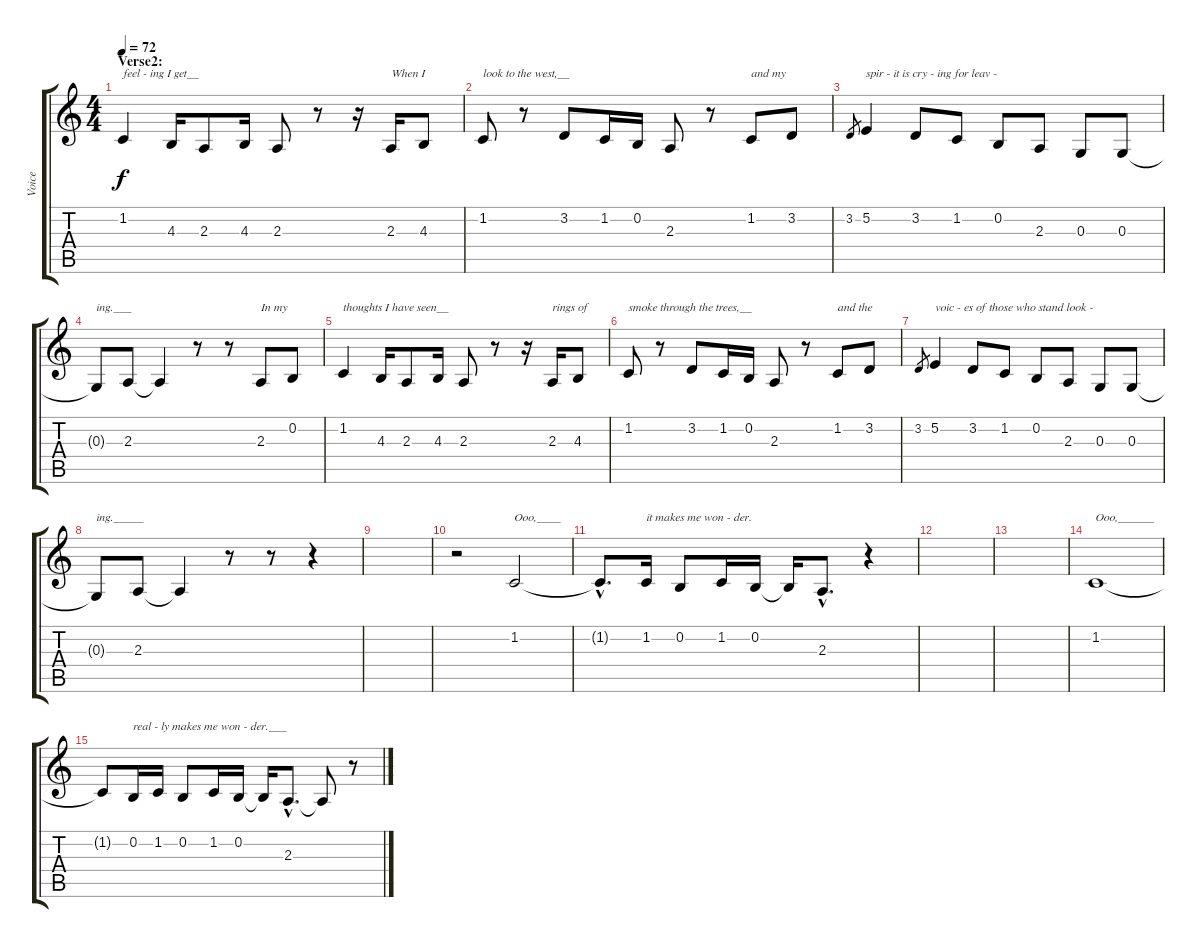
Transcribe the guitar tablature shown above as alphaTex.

\track ("Voice" "Voice") {instrument baritonesax}
\staff {score tabs}
\tuning (E4 B3 G3 D3 A2 E2) {hide}
\ts (4 4)
\section ("" "Verse2:")
\tempo 72
\clef g2
\ks c
1.2.4{txt "feel - ing I get__ " dy f} 4.3.16 2.3.8 4.3.16 2.3.8 r.8 r.16 2.3.16{txt "When I"} 4.3.8 |
1.2.8{txt "look to the west,__"} r.8 3.2.8 1.2.16 0.2.16 2.3.8 r.8 1.2.8{txt "and my"} 3.2.8 |
3.2.8{gr} 5.2.4{txt "spir - it is cry - ing for leav -"} 3.2.8 1.2.8 0.2.8 2.3.8 0.3.8 0.3.8 |
0.3{t}.8{txt "ing.___"} 2.3.8 2.3{t}.4 r.8 r.8 2.3.8{txt "In my"} 0.2.8 |
1.2.4{txt "thoughts I have seen__ "} 4.3.16 2.3.8 4.3.16 2.3.8 r.8 r.16 2.3.16{txt "rings of"} 4.3.8 |
1.2.8{txt "smoke through the trees,__"} r.8 3.2.8 1.2.16 0.2.16 2.3.8 r.8 1.2.8{txt "and the"} 3.2.8 |
3.2.8{gr} 5.2.4{txt "voic - es of those who stand look -"} 3.2.8 1.2.8 0.2.8 2.3.8 0.3.8 0.3.8 |
0.3{t}.8{txt "ing._____"} 2.3.8 2.3{t}.4 r.8 r.8 r.4 |
|
r.2 1.2.2{txt "Ooo,____"} |
1.2{hac t}.8{d} 1.2.16{txt "it makes me won - der."} 0.2.8 1.2.16 0.2.16 0.2{t}.16 2.3{hac}.8{d} r.4 |
|
|
1.2.1{txt "Ooo,______"} |
1.2{t}.8 0.2.16{txt "real - ly makes me won - der.___"} 1.2.16 0.2.8 1.2.16 0.2.16 0.2{t}.16 2.3{hac}.8{d} 2.3{t}.8 r.8
